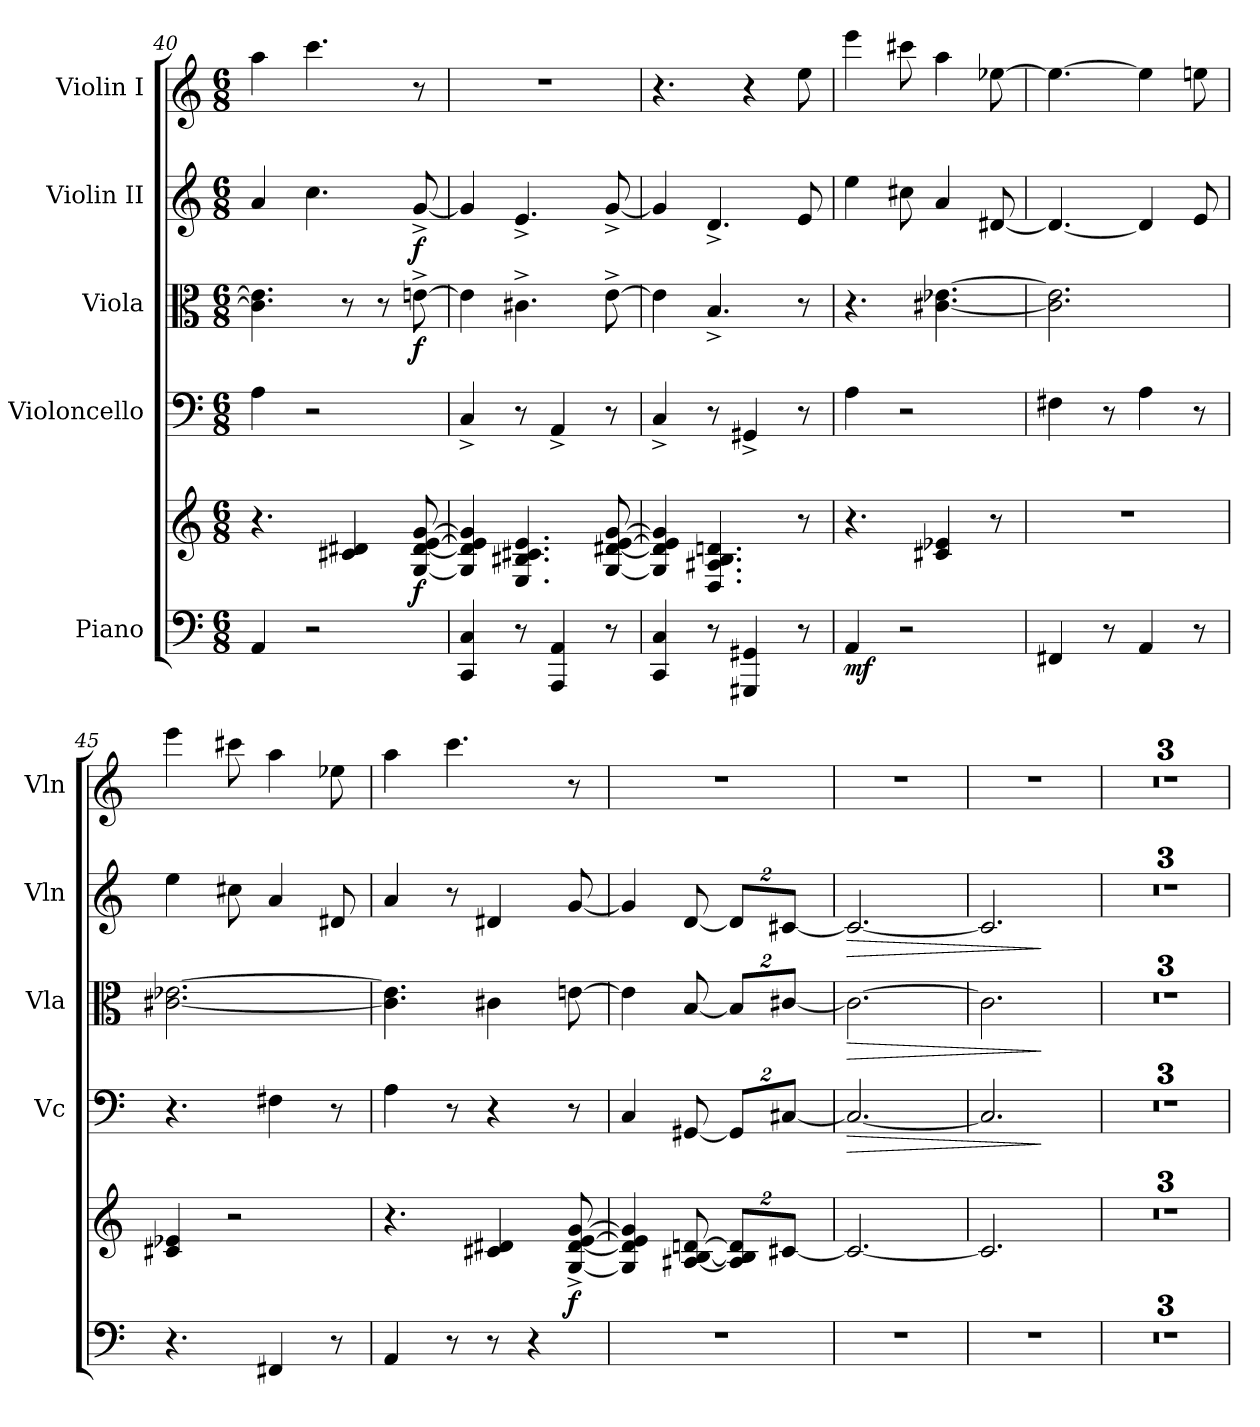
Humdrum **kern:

**kern	**kern	**dynam	**kern	**dynam	**kern	**dynam	**kern	**dynam	**kern
*part5	*part5	*part5	*part4	*part4	*part3	*part3	*part2	*part2	*part1
*staff6	*staff5	*staff5/6	*staff4	*staff4	*staff3	*staff3	*staff2	*staff2	*staff1
*I"Piano	*	*	*I"Violoncello	*	*I"Viola	*	*I"Violin II	*	*I"Violin I
*	*	*	*I'Vc	*	*I'Vla	*	*I'Vln	*	*I'Vln
*clefF4	*clefG2	*	*clefF4	*	*clefC3	*	*clefG2	*	*clefG2
*k[]	*k[]	*	*k[]	*	*k[]	*	*k[]	*	*k[]
*M6/8	*M6/8	*	*M6/8	*	*M6/8	*	*M6/8	*	*M6/8
=40	=40	=40	=40	=40	=40	=40	=40	=40	=40
4AA/	4.r	.	4A\	.	4.c#\] 4.e-\]	.	4a/	.	4aa\
2r	.	.	2r	.	.	.	4.cc\	.	4.ccc\
.	4c#X/ 4d#X/	.	.	.	8r	.	.	.	.
.	.	.	.	.	8r	.	.	.	.
!	!	!LO:DY:b	!	!	!	!LO:DY:b	!	!LO:DY:b	!
.	[8G/ [8d#/ [8e/ [8g/	f	.	.	[8en^\	f	[8g^/	f	8r
=41	=41	=41	=41	=41	=41	=41	=41	=41	=41
4CC/ 4C/	4G/] 4d#/] 4e/] 4g/]	.	4C^/	.	4e\]	.	4g/]	.	2.r
8r	4.E/ 4.B#X/ 4.c#X/ 4.e/	.	8r	.	4.c#X^\	.	4.e^/	.	.
4AAA/ 4AA/	.	.	4AA^/	.	.	.	.	.	.
8r	[8G/ [8d#X/ [8e/ [8g/	.	8r	.	[8e^\	.	[8g^/	.	.
!!LO:LB:g=z
=42	=42	=42	=42	=42	=42	=42	=42	=42	=42
4CC/ 4C/	4G/] 4d#/] 4e/] 4g/]	.	4C^/	.	4e\]	.	4g/]	.	4.r
8r	4.D/ 4.A#X/ 4.B/ 4.dn/	.	8r	.	4.B^/	.	4.d^/	.	.
4GGG#X/ 4GG#X/	.	.	4GG#X^/	.	.	.	.	.	4r
8r	8r	.	8r	.	8r	.	8e/	.	8ee\
=43	=43	=43	=43	=43	=43	=43	=43	=43	=43
!	!	!LO:DY:b=2	!	!	!	!	!	!	!
4AA/	4.r	mf	4A\	.	4.r	.	4ee\	.	4eee\
2r	.	.	2r	.	.	.	8cc#X\	.	8ccc#X\
.	4c#X/ 4e-X/	.	.	.	[4.c#X\ [4.e-X\	.	4a/	.	4aa\
.	8r	.	.	.	.	.	[8d#X/	.	[8ee-X\
=44	=44	=44	=44	=44	=44	=44	=44	=44	=44
4FF#X/	2.r	.	4F#X\	.	2.c#\] 2.e-\]	.	4.d#/_	.	4.ee-\_
8r	.	.	8r	.	.	.	.	.	.
4AA/	.	.	4A\	.	.	.	4d#/]	.	4ee-\]
8r	.	.	8r	.	.	.	8e/	.	8een\
=45	=45	=45	=45	=45	=45	=45	=45	=45	=45
4.r	4c#X/ 4e-X/	.	4.r	.	[2.c#X\ [2.e-X\	.	4ee\	.	4eee\
.	2r	.	.	.	.	.	8cc#X\	.	8ccc#X\
4FF#X/	.	.	4F#X\	.	.	.	4a/	.	4aa\
8r	.	.	8r	.	.	.	8d#X/	.	8ee-X\
=46	=46	=46	=46	=46	=46	=46	=46	=46	=46
4AA/	4.r	.	4A\	.	4.c#\] 4.e-\]	.	4a/	.	4aa\
8r	.	.	8r	.	.	.	8r	.	4.ccc\
8r	4c#X/ 4d#X/	.	4r	.	4c#X\	.	4d#X/	.	.
4r	.	.	.	.	.	.	.	.	.
!	!	!LO:DY:b	!	!	!	!	!	!	!
.	[8G/^ [8d#/^ [8e/^ [8g/^	f	8r	.	[8en\	.	[8g/	.	8r
=47	=47	=47	=47	=47	=47	=47	=47	=47	=47
2.r	4G/] 4d#/] 4e/] 4g/]	.	4C/	.	4e\]	.	4g/]	.	2.r
.	[8A#X/ [8B/ [8dn/	.	[8GG#X/	.	[8B/	.	[8d/	.	.
*	*Xbrackettup	*	*Xbrackettup	*	*Xbrackettup	*	*Xbrackettup	*	*
.	16%3A#/] 16%3B/] 16%3d/]L	.	16%3GG#/L]	.	16%3B/L]	.	16%3d/L]	.	.
.	[16%3c#X/J	.	[16%3C#X/J	.	[16%3c#X/J	.	[16%3c#X/J	.	.
!!LO:PB:g=z
=48	=48	=48	=48	=48	=48	=48	=48	=48	=48
!	!	!	!	!LO:HP:b	!	!LO:HP:b	!	!LO:HP:b	!
2.r	2.c#/_	.	2.C#/_	>	2.c#\_	>	2.c#/_	>	2.r
=49	=49	=49	=49	=49	=49	=49	=49	=49	=49
2.r	2.c#/]	.	2.C#/]	.	2.c#\]	.	2.c#/]	.	2.r
.	.	.	.	]	.	]	.	]	.
=50	=50	=50	=50	=50	=50	=50	=50	=50	=50
2.r	2.r	.	2.r	.	2.r	.	2.r	.	2.r
=51	=51	=51	=51	=51	=51	=51	=51	=51	=51
2.r	2.r	.	2.r	.	2.r	.	2.r	.	2.r
=52	=52	=52	=52	=52	=52	=52	=52	=52	=52
2.r	2.r	.	2.r	.	2.r	.	2.r	.	2.r
=	=	=	=	=	=	=	=	=	=
*-	*-	*-	*-	*-	*-	*-	*-	*-	*-
